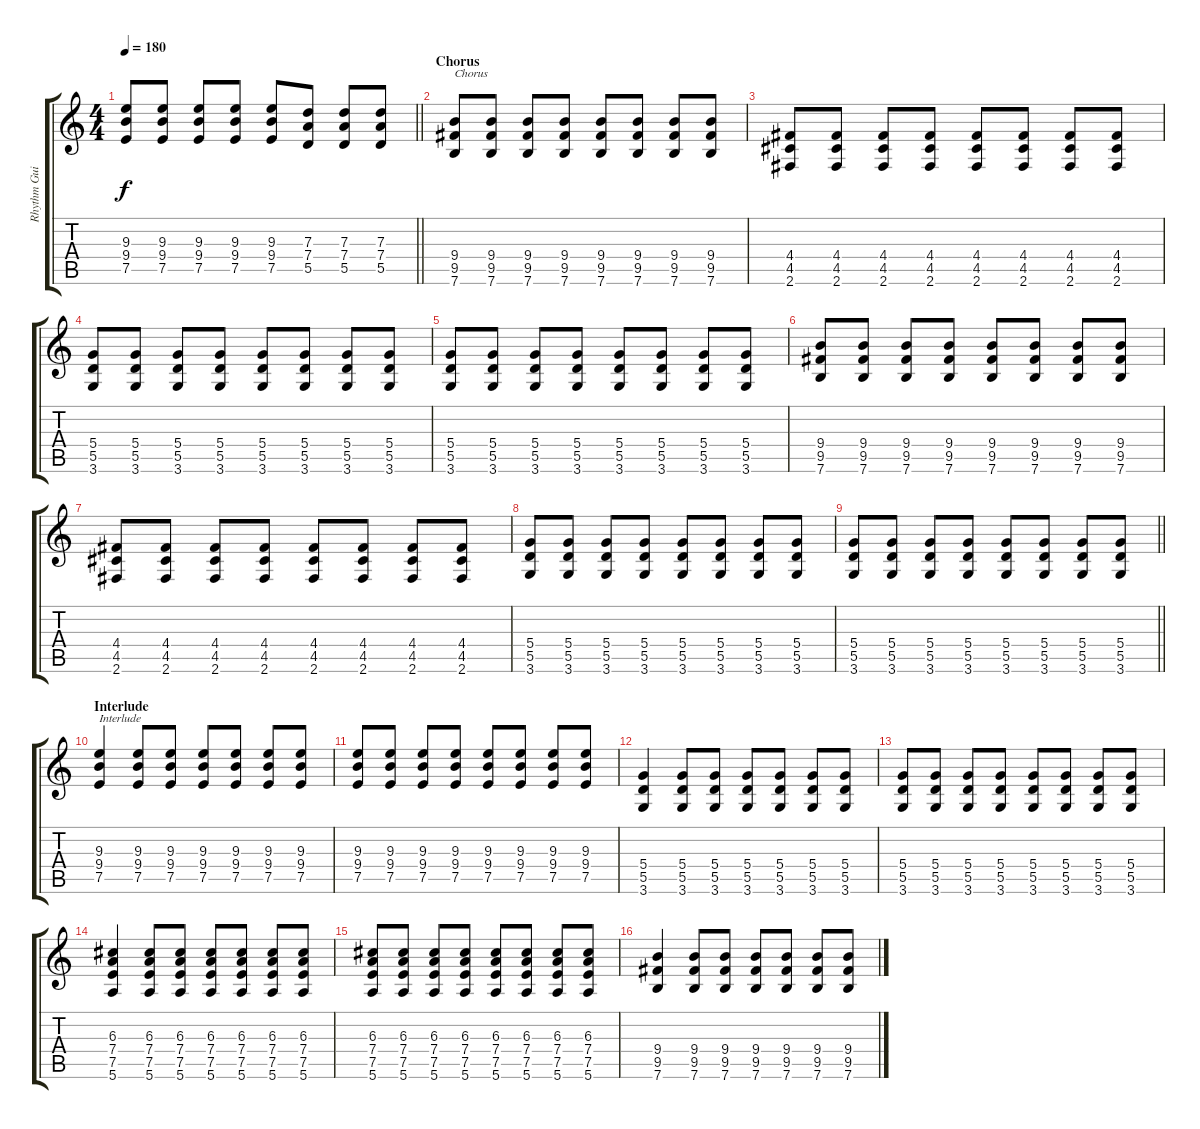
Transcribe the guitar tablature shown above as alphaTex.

\track ("Rhythm Guitar - Tony Sly" "Rhythm Gui") {instrument distortionguitar}
\staff {score tabs}
\tuning (E4 B3 G3 D3 A2 E2) {hide}
\ts (4 4)
\tempo 180
\clef g2
\barLineRight lightlight
\ks c
(9.3 9.4 7.5).8{dy f} (9.3 9.4 7.5).8 (9.3 9.4 7.5).8 (9.3 9.4 7.5).8 (9.3 9.4 7.5).8 (7.3 7.4 5.5).8 (7.3 7.4 5.5).8 (7.3 7.4 5.5).8 |
\section ("" "Chorus")
(9.4 9.5 7.6).8{txt "Chorus"} (9.4 9.5 7.6).8 (9.4 9.5 7.6).8 (9.4 9.5 7.6).8 (9.4 9.5 7.6).8 (9.4 9.5 7.6).8 (9.4 9.5 7.6).8 (9.4 9.5 7.6).8 |
(4.4 4.5 2.6).8 (4.4 4.5 2.6).8 (4.4 4.5 2.6).8 (4.4 4.5 2.6).8 (4.4 4.5 2.6).8 (4.4 4.5 2.6).8 (4.4 4.5 2.6).8 (4.4 4.5 2.6).8 |
(5.4 5.5 3.6).8 (5.4 5.5 3.6).8 (5.4 5.5 3.6).8 (5.4 5.5 3.6).8 (5.4 5.5 3.6).8 (5.4 5.5 3.6).8 (5.4 5.5 3.6).8 (5.4 5.5 3.6).8 |
(5.4 5.5 3.6).8 (5.4 5.5 3.6).8 (5.4 5.5 3.6).8 (5.4 5.5 3.6).8 (5.4 5.5 3.6).8 (5.4 5.5 3.6).8 (5.4 5.5 3.6).8 (5.4 5.5 3.6).8 |
(9.4 9.5 7.6).8 (9.4 9.5 7.6).8 (9.4 9.5 7.6).8 (9.4 9.5 7.6).8 (9.4 9.5 7.6).8 (9.4 9.5 7.6).8 (9.4 9.5 7.6).8 (9.4 9.5 7.6).8 |
(4.4 4.5 2.6).8 (4.4 4.5 2.6).8 (4.4 4.5 2.6).8 (4.4 4.5 2.6).8 (4.4 4.5 2.6).8 (4.4 4.5 2.6).8 (4.4 4.5 2.6).8 (4.4 4.5 2.6).8 |
(5.4 5.5 3.6).8 (5.4 5.5 3.6).8 (5.4 5.5 3.6).8 (5.4 5.5 3.6).8 (5.4 5.5 3.6).8 (5.4 5.5 3.6).8 (5.4 5.5 3.6).8 (5.4 5.5 3.6).8 |
\barLineRight lightlight
(5.4 5.5 3.6).8 (5.4 5.5 3.6).8 (5.4 5.5 3.6).8 (5.4 5.5 3.6).8 (5.4 5.5 3.6).8 (5.4 5.5 3.6).8 (5.4 5.5 3.6).8 (5.4 5.5 3.6).8 |
\section ("" "Interlude")
(9.3 9.4 7.5).4{txt "Interlude"} (9.3 9.4 7.5).8 (9.3 9.4 7.5).8 (9.3 9.4 7.5).8 (9.3 9.4 7.5).8 (9.3 9.4 7.5).8 (9.3 9.4 7.5).8 |
(9.3 9.4 7.5).8 (9.3 9.4 7.5).8 (9.3 9.4 7.5).8 (9.3 9.4 7.5).8 (9.3 9.4 7.5).8 (9.3 9.4 7.5).8 (9.3 9.4 7.5).8 (9.3 9.4 7.5).8 |
(5.4 5.5 3.6).4 (5.4 5.5 3.6).8 (5.4 5.5 3.6).8 (5.4 5.5 3.6).8 (5.4 5.5 3.6).8 (5.4 5.5 3.6).8 (5.4 5.5 3.6).8 |
(5.4 5.5 3.6).8 (5.4 5.5 3.6).8 (5.4 5.5 3.6).8 (5.4 5.5 3.6).8 (5.4 5.5 3.6).8 (5.4 5.5 3.6).8 (5.4 5.5 3.6).8 (5.4 5.5 3.6).8 |
(6.3 7.4 7.5 5.6).4 (6.3 7.4 7.5 5.6).8 (6.3 7.4 7.5 5.6).8 (6.3 7.4 7.5 5.6).8 (6.3 7.4 7.5 5.6).8 (6.3 7.4 7.5 5.6).8 (6.3 7.4 7.5 5.6).8 |
(6.3 7.4 7.5 5.6).8 (6.3 7.4 7.5 5.6).8 (6.3 7.4 7.5 5.6).8 (6.3 7.4 7.5 5.6).8 (6.3 7.4 7.5 5.6).8 (6.3 7.4 7.5 5.6).8 (6.3 7.4 7.5 5.6).8 (6.3 7.4 7.5 5.6).8 |
(9.4 9.5 7.6).4 (9.4 9.5 7.6).8 (9.4 9.5 7.6).8 (9.4 9.5 7.6).8 (9.4 9.5 7.6).8 (9.4 9.5 7.6).8 (9.4 9.5 7.6).8
